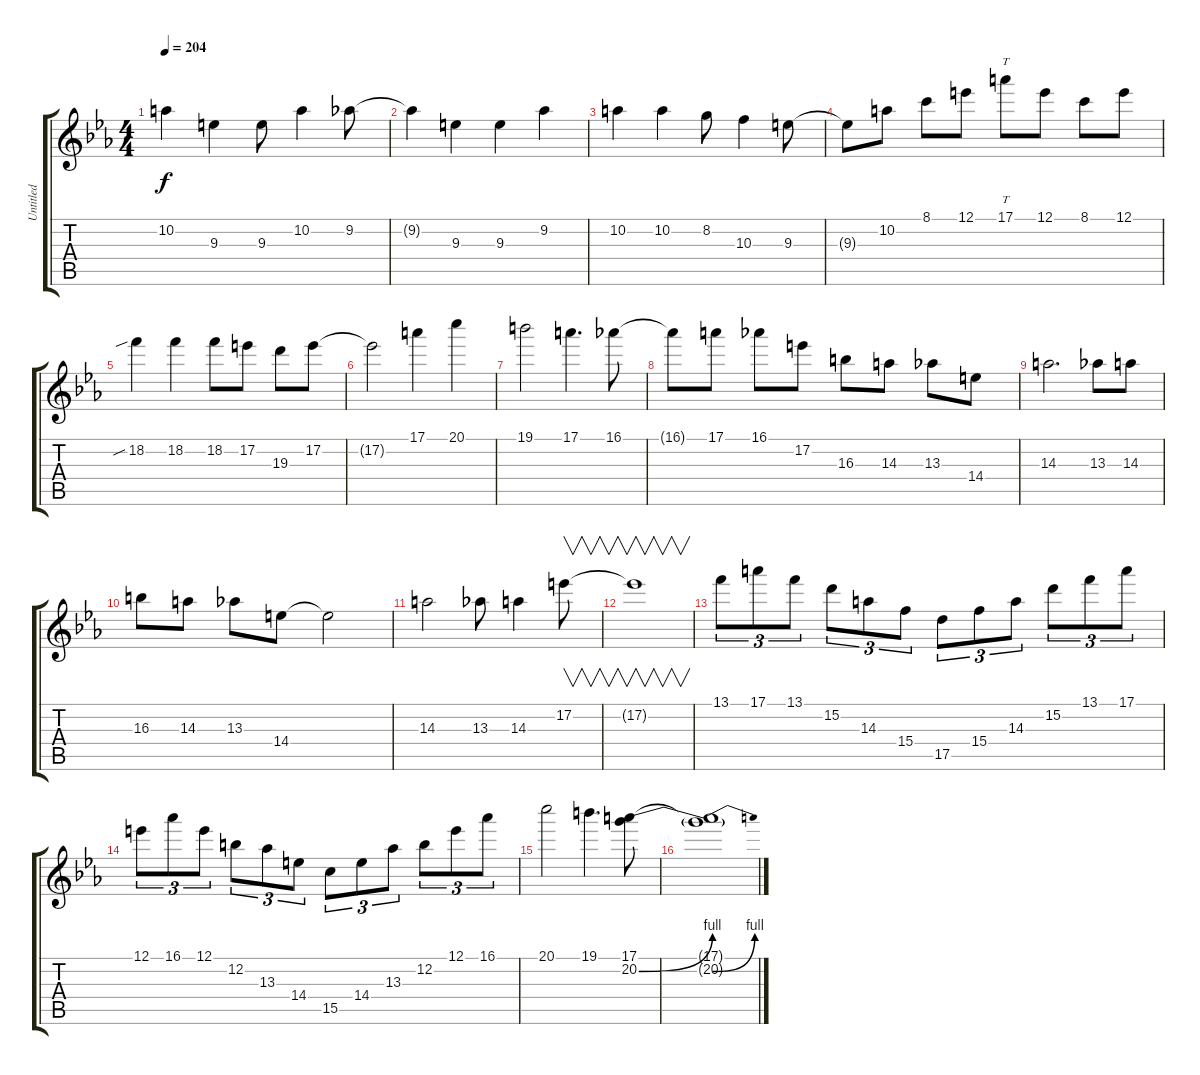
\track ("Untitled" "Untitled") {instrument overdrivenguitar}
\staff {score tabs}
\tuning (E4 B3 G3 D3 A2 E2) {hide}
\ts (4 4)
\tempo 204
\clef g2
\ks eb
10.2.4{dy f} 9.3.4 9.3.8 10.2.4 9.2.8 |
9.2{t}.4 9.3.4 9.3.4 9.2.4 |
10.2.4 10.2.4 8.2.8 10.3.4 9.3.8 |
9.3{t}.8 10.2.8 8.1.8 12.1.8 17.1.8{tt} 12.1.8 8.1.8 12.1.8 |
18.2{sib}.4 18.2.4 18.2.8 17.2.8 19.3.8 17.2.8 |
17.2{t}.2 17.1.4 20.1.4 |
19.1.2 17.1.4{d} 16.1.8 |
16.1{t}.8 17.1.8 16.1.8 17.2.8 16.3.8 14.3.8 13.3.8 14.4.8 |
14.3.2{d} 13.3.8 14.3.8 |
16.3.8 14.3.8 13.3.8 14.4.8 14.4{t}.2 |
14.3.2 13.3.8 14.3.4 17.2.8{v} |
17.2{t}.1{v} |
13.1.8{tu (3 2)} 17.1.8{tu (3 2)} 13.1.8{tu (3 2)} 15.2.8{tu (3 2)} 14.3.8{tu (3 2)} 15.4.8{tu (3 2)} 17.5.8{tu (3 2)} 15.4.8{tu (3 2)} 14.3.8{tu (3 2)} 15.2.8{tu (3 2)} 13.1.8{tu (3 2)} 17.1.8{tu (3 2)} |
12.1.8{tu (3 2)} 16.1.8{tu (3 2)} 12.1.8{tu (3 2)} 12.2.8{tu (3 2)} 13.3.8{tu (3 2)} 14.4.8{tu (3 2)} 15.5.8{tu (3 2)} 14.4.8{tu (3 2)} 13.3.8{tu (3 2)} 12.2.8{tu (3 2)} 12.1.8{tu (3 2)} 16.1.8{tu (3 2)} |
20.1.2 19.1.4{d} (17.1 20.2{be (bend 0 0 60 4)}).8 |
(17.1{t} 20.2{be (bend 0 0 60 4) t}).1
